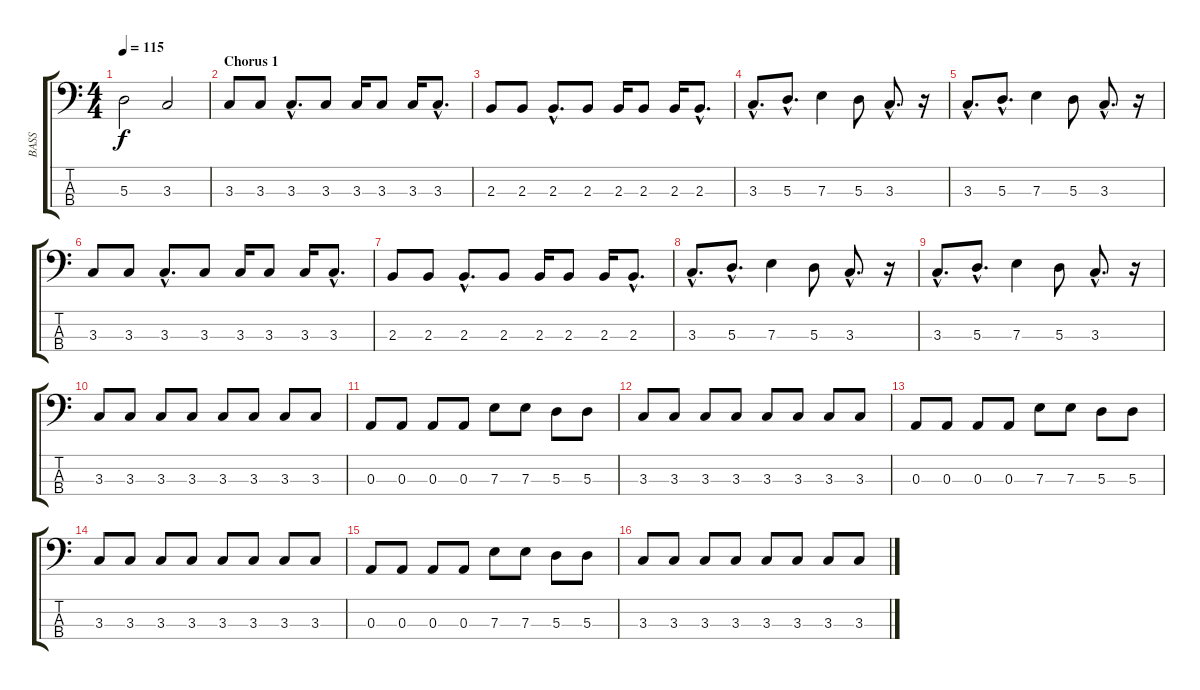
\track ("BASS" "BASS") {instrument electricbassfinger}
\staff {score tabs}
\tuning (G2 D2 A1 E1) {hide}
\ts (4 4)
\tempo 115
\clef f4
\ks c
5.3.2{dy f} 3.3.2 |
\section ("" "Chorus 1")
3.3.8 3.3.8 3.3{hac}.8{d} 3.3.8 3.3.16 3.3.8 3.3.16 3.3{hac}.8{d} |
2.3.8 2.3.8 2.3{hac}.8{d} 2.3.8 2.3.16 2.3.8 2.3.16 2.3{hac}.8{d} |
3.3{hac}.8{d} 5.3{hac}.8{d} 7.3.4 5.3.8 3.3{hac}.8{d} r.16 |
3.3{hac}.8{d} 5.3{hac}.8{d} 7.3.4 5.3.8 3.3{hac}.8{d} r.16 |
3.3.8 3.3.8 3.3{hac}.8{d} 3.3.8 3.3.16 3.3.8 3.3.16 3.3{hac}.8{d} |
2.3.8 2.3.8 2.3{hac}.8{d} 2.3.8 2.3.16 2.3.8 2.3.16 2.3{hac}.8{d} |
3.3{hac}.8{d} 5.3{hac}.8{d} 7.3.4 5.3.8 3.3{hac}.8{d} r.16 |
3.3{hac}.8{d} 5.3{hac}.8{d} 7.3.4 5.3.8 3.3{hac}.8{d} r.16 |
3.3.8 3.3.8 3.3.8 3.3.8 3.3.8 3.3.8 3.3.8 3.3.8 |
0.3.8 0.3.8 0.3.8 0.3.8 7.3.8 7.3.8 5.3.8 5.3.8 |
3.3.8 3.3.8 3.3.8 3.3.8 3.3.8 3.3.8 3.3.8 3.3.8 |
0.3.8 0.3.8 0.3.8 0.3.8 7.3.8 7.3.8 5.3.8 5.3.8 |
3.3.8 3.3.8 3.3.8 3.3.8 3.3.8 3.3.8 3.3.8 3.3.8 |
0.3.8 0.3.8 0.3.8 0.3.8 7.3.8 7.3.8 5.3.8 5.3.8 |
3.3.8 3.3.8 3.3.8 3.3.8 3.3.8 3.3.8 3.3.8 3.3.8
